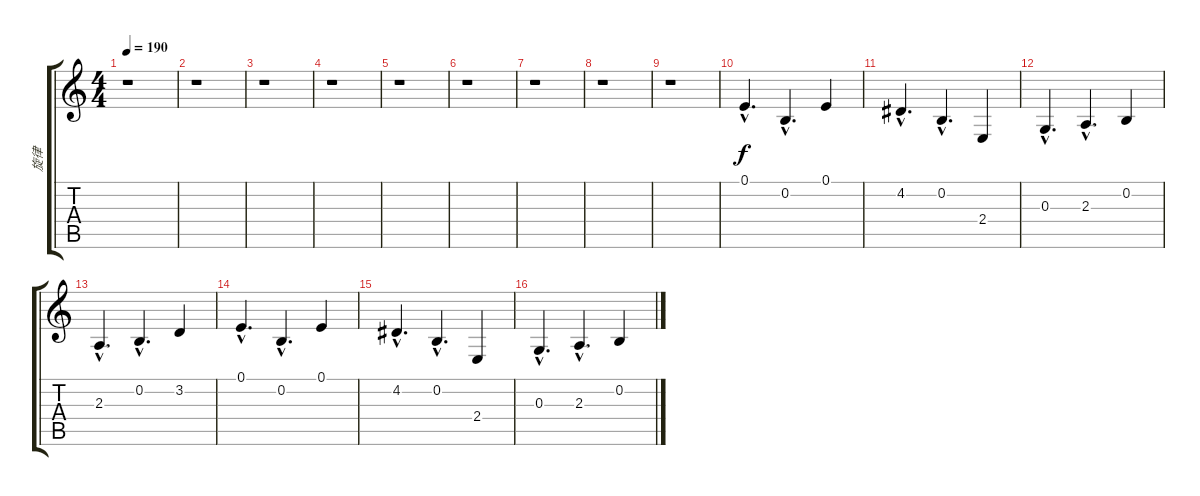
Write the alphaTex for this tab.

\track ("旋律" "旋律") {instrument whistle}
\staff {score tabs}
\tuning (E4 B3 G3 D3 A2 E2) {hide}
\ts (4 4)
\tempo 190
\clef g2
\ks c
r.1{dy f instrument whistle} |
r.1 |
r.1 |
r.1 |
r.1 |
r.1 |
r.1 |
r.1 |
r.1 |
0.1{hac}.4{d} 0.2{hac}.4{d} 0.1.4 |
4.2{hac}.4{d} 0.2{hac}.4{d} 2.4.4 |
0.3{hac}.4{d} 2.3{hac}.4{d} 0.2.4 |
2.3{hac}.4{d} 0.2{hac}.4{d} 3.2.4 |
0.1{hac}.4{d} 0.2{hac}.4{d} 0.1.4 |
4.2{hac}.4{d} 0.2{hac}.4{d} 2.4.4 |
0.3{hac}.4{d} 2.3{hac}.4{d} 0.2.4
